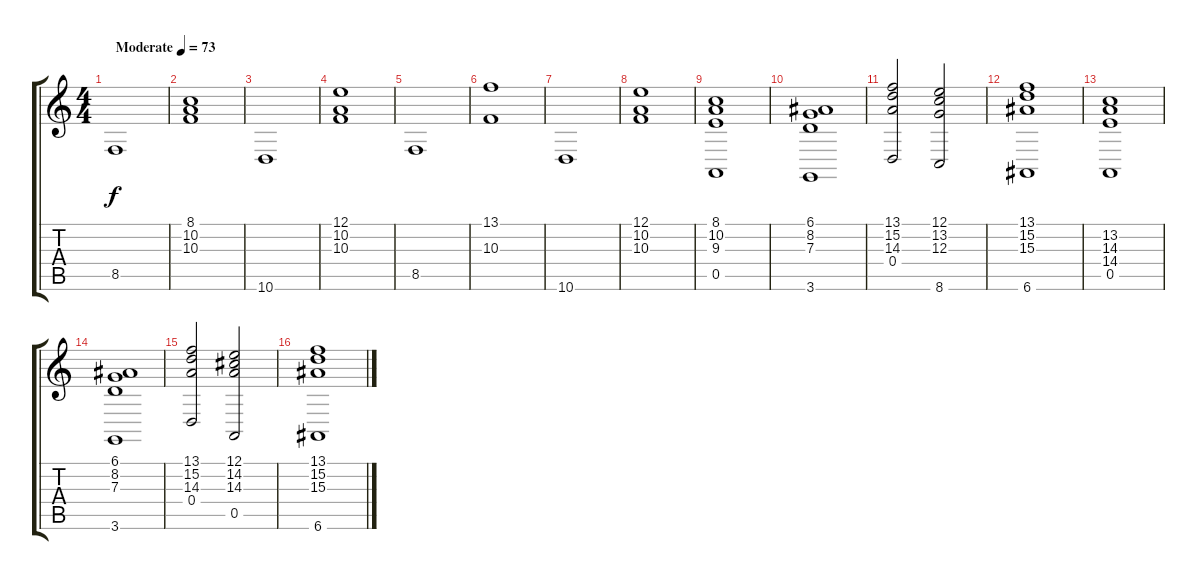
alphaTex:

\track "" {instrument pad8sweep}
\staff {score tabs}
\tuning (E4 B3 G3 D3 A2 E2) {hide}
\ts (4 4)
\tempo (73 "Moderate")
\clef g2
\ks c
8.5.1{dy f instrument pad8sweep} |
(8.1 10.2 10.3).1 |
10.6.1 |
(12.1 10.2 10.3).1 |
8.5.1 |
(13.1 10.3).1 |
10.6.1 |
(12.1 10.2 10.3).1 |
(8.1 10.2 9.3 0.5).1 |
(6.1 8.2 7.3 3.6).1 |
(13.1 15.2 14.3 0.4).2 (12.1 13.2 12.3 8.6).2 |
(13.1 15.2 15.3 6.6).1 |
(13.2 14.3 14.4 0.5).1 |
(6.1 8.2 7.3 3.6).1 |
(13.1 15.2 14.3 0.4).2 (12.1 14.2 14.3 0.5).2 |
(13.1 15.2 15.3 6.6).1
